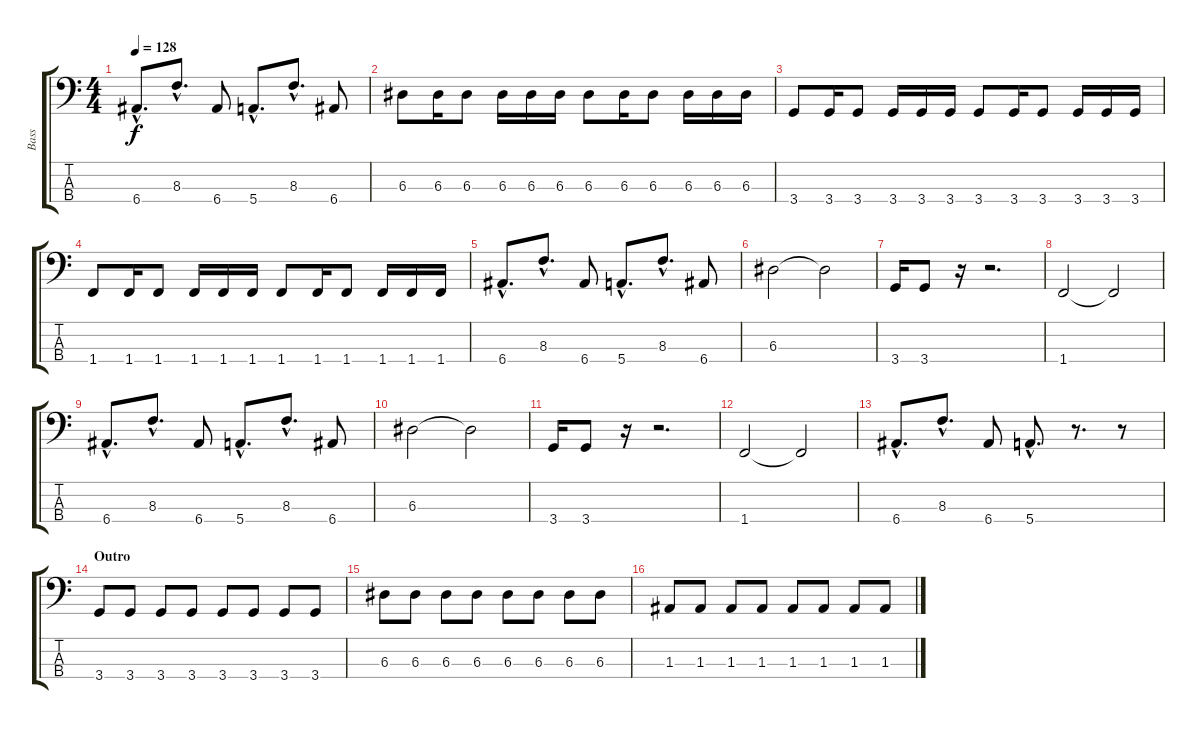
\track ("Bass" "Bass") {instrument electricbassfinger}
\staff {score tabs}
\tuning (G2 D2 A1 E1) {hide}
\ts (4 4)
\tempo 128
\clef f4
\ks c
6.4{hac}.8{d dy f} 8.3{hac}.8{d} 6.4.8 5.4{hac}.8{d} 8.3{hac}.8{d} 6.4.8 |
6.3.8 6.3.16 6.3.8 6.3.16 6.3.16 6.3.16 6.3.8 6.3.16 6.3.8 6.3.16 6.3.16 6.3.16 |
3.4.8 3.4.16 3.4.8 3.4.16 3.4.16 3.4.16 3.4.8 3.4.16 3.4.8 3.4.16 3.4.16 3.4.16 |
1.4.8 1.4.16 1.4.8 1.4.16 1.4.16 1.4.16 1.4.8 1.4.16 1.4.8 1.4.16 1.4.16 1.4.16 |
6.4{hac}.8{d} 8.3{hac}.8{d} 6.4.8 5.4{hac}.8{d} 8.3{hac}.8{d} 6.4.8 |
6.3.2 6.3{t}.2 |
3.4.16 3.4.8 r.16 r.2{d} |
1.4.2 1.4{t}.2 |
6.4{hac}.8{d} 8.3{hac}.8{d} 6.4.8 5.4{hac}.8{d} 8.3{hac}.8{d} 6.4.8 |
6.3.2 6.3{t}.2 |
3.4.16 3.4.8 r.16 r.2{d} |
1.4.2 1.4{t}.2 |
6.4{hac}.8{d} 8.3{hac}.8{d} 6.4.8 5.4{hac}.8{d} r.8{d} r.8 |
\section ("" "Outro")
3.4.8 3.4.8 3.4.8 3.4.8 3.4.8 3.4.8 3.4.8 3.4.8 |
6.3.8 6.3.8 6.3.8 6.3.8 6.3.8 6.3.8 6.3.8 6.3.8 |
1.3.8 1.3.8 1.3.8 1.3.8 1.3.8 1.3.8 1.3.8 1.3.8
